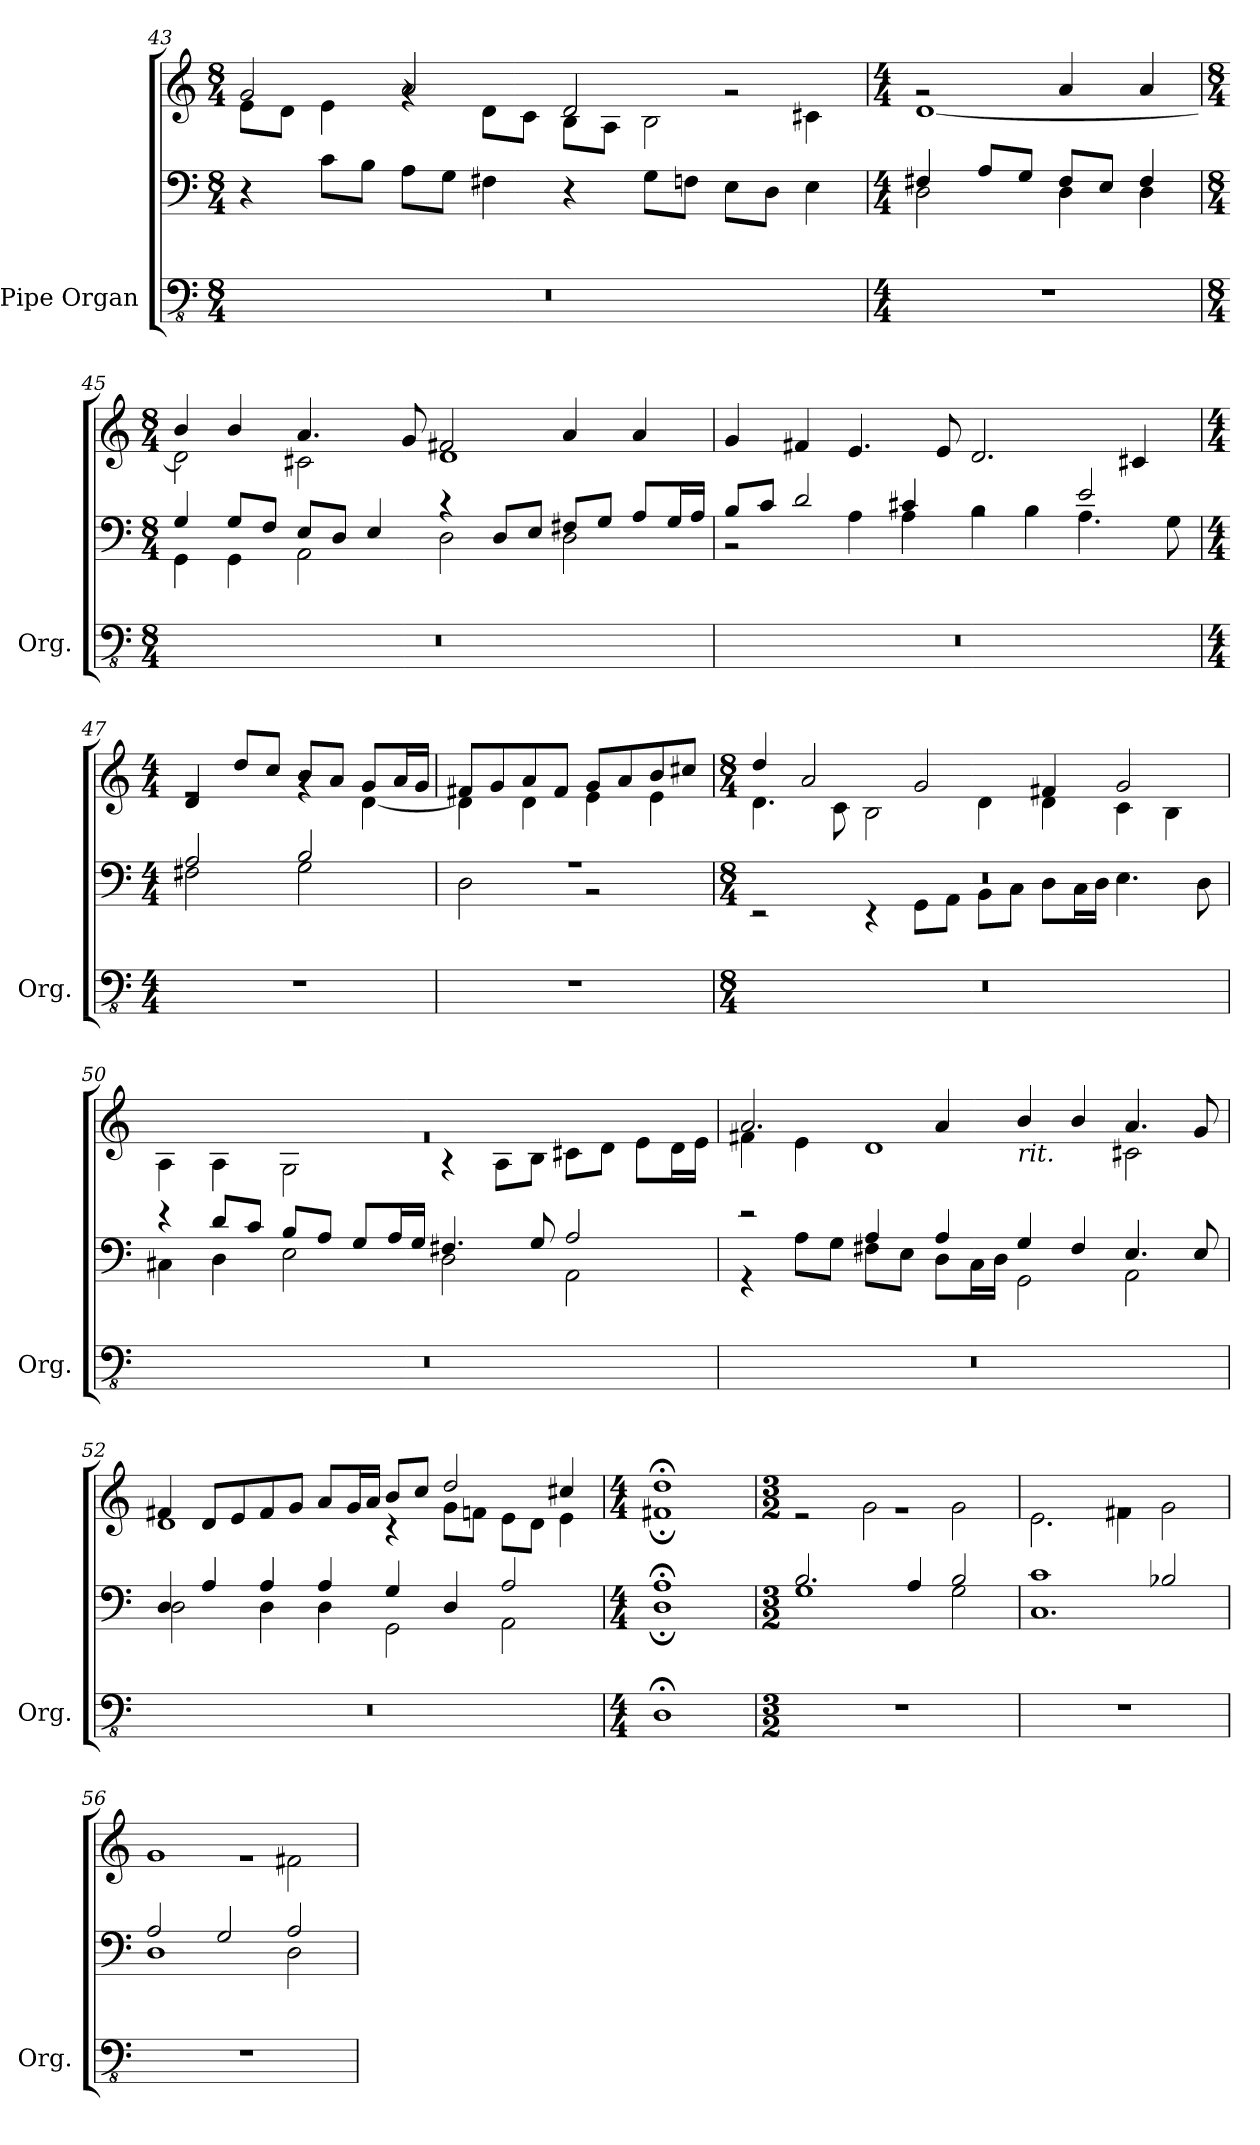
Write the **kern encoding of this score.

**kern	**kern	**kern
*part1	*part1	*part1
*staff3	*staff2	*staff1
*I"Pipe Organ	*	*
*I'Org.	*	*
*clefFv4	*clefF4	*clefG2
*k[]	*k[]	*k[]
*M8/4	*M8/4	*M8/4
=43	=43	=43
*	*	*^
0r	4r	2g/	8e\L
.	.	.	8d\J
.	8c\L	.	4e\
.	8B\J	.	.
.	8A\L	2a/	4rg
.	8G\J	.	.
.	4F#X\	.	8d\L
.	.	.	8c\J
.	4r	2d/	8B\L
.	.	.	8A\J
.	8G\L	.	2B\
.	8Fn\J	.	.
.	8E\L	2rg	.
.	8D\J	.	.
.	4E\	.	4c#X\
!!LO:LB:g=z	!!
=44	=44	=44	=44
*M4/4	*M4/4	*M4/4	*
*	*^	*	*
1r	4F#X/	2D\	2rg	[1d
.	8A/L	.	.	.
.	8G/J	.	.	.
.	8F#/L	4D\	4a/	.
.	8E/J	.	.	.
.	4F#/	4D\	4a/	.
=45	=45	=45	=45	=45
*M8/4	*M8/4	*	*M8/4	*
0r	4G/	4GG\	4b/	2d\]
.	8G/L	4GG\	4b/	.
.	8F/J	.	.	.
.	8E/L	2AA\	4.a/	2c#X\
.	8D/J	.	.	.
.	4E/	.	.	.
.	.	.	8g/	.
.	4r	2D\	2f#X/	1d
.	8D/L	.	.	.
.	8E/J	.	.	.
.	8F#X/L	2D\	4a/	.
.	8G/J	.	.	.
.	8A/L	.	4a/	.
.	16G/L	.	.	.
.	16A/JJ	.	.	.
*	*	*	*v	*v
=46	=46	=46	=46
0r	8B/L	2r	4g/
.	8c/J	.	.
.	2d/	.	4f#X/
.	.	4A\	4.e/
.	4c#X/	4A\	.
.	.	.	8e/
.	2rA	4B\	2.d/
.	.	4B\	.
.	2e/	4.A\	.
.	.	.	4c#X/
.	.	8G\	.
!!LO:LB:g=z
=47	=47	=47	=47
*M4/4	*M4/4	*	*M4/4
*	*	*	*^
1r	2A/	2F#X\	4d/	2re
.	.	.	8dd/L	.
.	.	.	8cc/J	.
.	2B/	2G\	8b/L	4rg
.	.	.	8a/J	.
.	.	.	8g/L	[4d\
.	.	.	16a/L	.
.	.	.	16g/JJ	.
=48	=48	=48	=48	=48
1r	1r	2D\	8f#X/L	4d\]
.	.	.	8g/	.
.	.	.	8a/	4d\
.	.	.	8f#/J	.
.	.	2r	8g/L	4e\
.	.	.	8a/	.
.	.	.	8b/	4e\
.	.	.	8cc#X/J	.
=49	=49	=49	=49	=49
*M8/4	*M8/4	*	*M8/4	*
0r	0r	2r	4dd/	4.d\
.	.	.	2a/	.
.	.	.	.	8c\
.	.	4r	.	2B\
.	.	8GG\L	2g/	.
.	.	8AA\J	.	.
.	.	8BB\L	.	4d\
.	.	8C\J	.	.
.	.	8D\L	4f#X/	4d\
.	.	16C\L	.	.
.	.	16D\JJ	.	.
.	.	4.E\	2g/	4c\
.	.	.	.	4B\
.	.	8D\	.	.
!!LO:PB:g=z	!!
=50	=50	=50	=50	=50
0r	4r	4C#X\	0rg	4A\
.	8d/L	4D\	.	4A\
.	8c/J	.	.	.
.	8B/L	2E\	.	2G\
.	8A/J	.	.	.
.	8G/L	.	.	.
.	16A/L	.	.	.
.	16G/JJ	.	.	.
.	4.F#X/	2D\	.	4r
.	.	.	.	8A\L
.	8G/	.	.	8B\J
.	2A/	2AA\	.	8c#X\L
.	.	.	.	8d\J
.	.	.	.	8e\L
.	.	.	.	16d\L
.	.	.	.	16e\JJ
=51	=51	=51	=51	=51
0r	2r	4r	2.a/	4f#X\
.	.	8A\L	.	4e\
.	.	8G\J	.	.
.	4A/	8F#X\L	.	1d
.	.	8E\J	.	.
.	4A/	8D\L	4a/	.
.	.	16C\L	.	.
.	.	16D\JJ	.	.
*	*	*	*MM120	*
!	!	!	!LO:TX:b:i:t=rit.	!
.	4G/	2GG\	4b/	.
.	4F#/	.	4b/	.
.	4.E/	2AA\	4.a/	2c#X\
.	8E/	.	8g/	.
!!LO:LB:g=z	!!
=52	=52	=52	=52	=52
*	*	*	*MM110	*
0r	4D/	2D\	4f#X/	1d
.	4A/	.	8d/L	.
.	.	.	8e/	.
*	*	*	*MM100	*
.	4A/	4D\	8f#/	.
.	.	.	8g/J	.
.	4A/	4D\	8a/L	.
.	.	.	16g/L	.
.	.	.	16a/JJ	.
*	*	*	*MM90	*
.	4G/	2GG\	8b/L	4r
.	.	.	8cc/J	.
*	*	*	*MM80	*
.	4D/	.	2dd/	8g\L
.	.	.	.	8fn\J
*	*	*	*MM70	*
.	2A/	2AA\	.	8e\L
.	.	.	.	8d\J
*	*	*	*MM60	*
.	.	.	4cc#X/	4e\
=53	=53	=53	=53	=53
*M4/4	*M4/4	*	*M4/4	*
*	*	*	*MM50	*
1DD;<Z	1A;<Z	1D;	1dd;<Z	1f#X;
!!LO:LB:g=z	!!
=54	=54	=54	=54	=54
*M3/2	*M3/2	*	*M3/2	*
*	*	*	*MM360	*
1.r	2.B/	1G	1.rg	2r
.	.	.	.	2g\
.	4A/	.	.	.
.	2B/	2G\	.	2g\
=55	=55	=55	=55	=55
1.r	1c	1.C	1.rg	2.e\
.	.	.	.	4f#X\
.	2B-X/	.	.	2g\
=56	=56	=56	=56	=56
1.r	2A/	1D	1.rg	1g
.	2G/	.	.	.
.	2A/	2D\	.	2f#X\
*	*v	*v	*	*
*	*	*v	*v
=	=	=
*-	*-	*-
